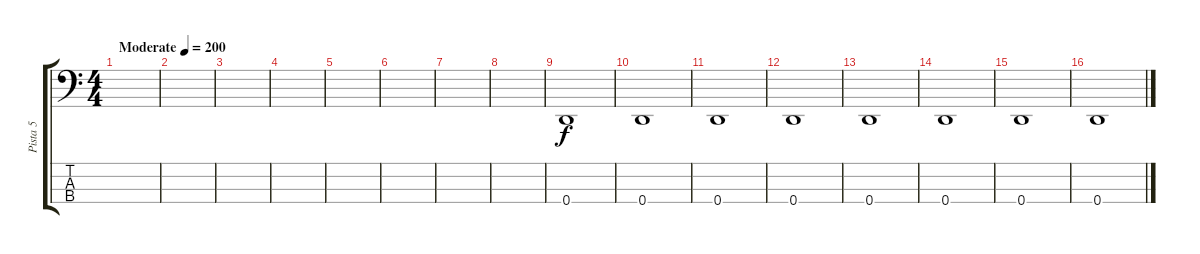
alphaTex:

\track ("Pista 5" "Pista 5") {mute instrument electricbasspick}
\staff {score tabs}
\tuning (G2 D2 A1 D1) {hide}
\ts (4 4)
\tempo (200 "Moderate")
\clef f4
\ks c
|
|
|
|
|
|
|
|
0.4.1 |
0.4.1 |
0.4.1 |
0.4.1 |
0.4.1 |
0.4.1 |
0.4.1 |
0.4.1
